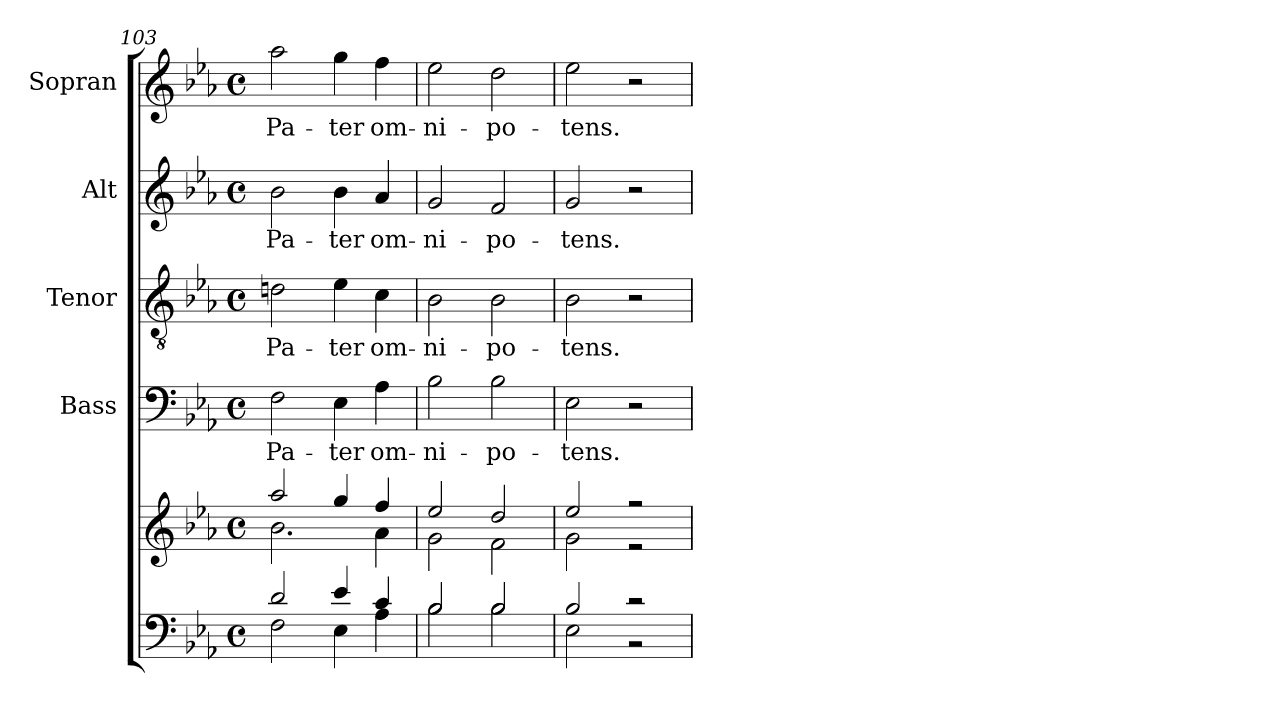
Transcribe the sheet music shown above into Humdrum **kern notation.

**kern	**kern	**kern	**text	**kern	**text	**kern	**text	**kern	**text
*part5	*part5	*part4	*part4	*part3	*part3	*part2	*part2	*part1	*part1
*staff6	*staff5	*staff4	*staff4	*staff3	*staff3	*staff2	*staff2	*staff1	*staff1
*	*	*I"Bass	*	*I"Tenor	*	*I"Alt	*	*I"Sopran	*
*	*	*I'B.	*	*I'T.	*	*I'A.	*	*I'S.	*
*clefF4	*clefG2	*clefF4	*	*clefGv2	*	*clefG2	*	*clefG2	*
*k[b-e-a-]	*k[b-e-a-]	*k[b-e-a-]	*	*k[b-e-a-]	*	*k[b-e-a-]	*	*k[b-e-a-]	*
*E-:	*E-:	*E-:	*	*E-:	*	*E-:	*	*E-:	*
*M4/4	*M4/4	*M4/4	*	*M4/4	*	*M4/4	*	*M4/4	*
*met(c)	*met(c)	*met(c)	*	*met(c)	*	*met(c)	*	*met(c)	*
=103	=103	=103	=103	=103	=103	=103	=103	=103	=103
*^	*^	*	*	*	*	*	*	*	*
!	!	!	!	!	!LO:LY:b	!	!LO:LY:b	!	!LO:LY:b	!	!LO:LY:b
2d/	2F\	2aa-/	2.b-\	2F\	Pa-	2dn\	Pa-	2b-\	Pa-	2aa-\	Pa-
!	!	!	!	!	!LO:LY:b	!	!LO:LY:b	!	!LO:LY:b	!	!LO:LY:b
4e-/	4E-\	4gg/	.	4E-\	-ter	4e-\	-ter	4b-\	-ter	4gg\	-ter
!	!	!	!	!	!LO:LY:b	!	!LO:LY:b	!	!LO:LY:b	!	!LO:LY:b
4c/	4A-\	4ff/	4a-\	4A-\	om-	4c\	om-	4a-/	om-	4ff\	om-
=104	=104	=104	=104	=104	=104	=104	=104	=104	=104	=104	=104
!	!	!	!	!	!LO:LY:b	!	!LO:LY:b	!	!LO:LY:b	!	!LO:LY:b
2B-/	2B-\	2ee-/	2g\	2B-\	-ni-	2B-\	-ni-	2g/	-ni-	2ee-\	-ni-
!	!	!	!	!	!LO:LY:b	!	!LO:LY:b	!	!LO:LY:b	!	!LO:LY:b
2B-/	2B-\	2dd/	2f\	2B-\	-po-	2B-\	-po-	2f/	-po-	2dd\	-po-
=105	=105	=105	=105	=105	=105	=105	=105	=105	=105	=105	=105
!	!	!	!	!	!LO:LY:b	!	!LO:LY:b	!	!LO:LY:b	!	!LO:LY:b
2B-/	2E-\	2ee-/	2g\	2E-\	-tens.	2B-\	-tens.	2g/	-tens.	2ee-\	-tens.
2r	2r	2r	2r	2r	.	2r	.	2r	.	2r	.
*v	*v	*	*	*	*	*	*	*	*	*	*
*	*v	*v	*	*	*	*	*	*	*	*
=	=	=	=	=	=	=	=	=	=
*-	*-	*-	*-	*-	*-	*-	*-	*-	*-
